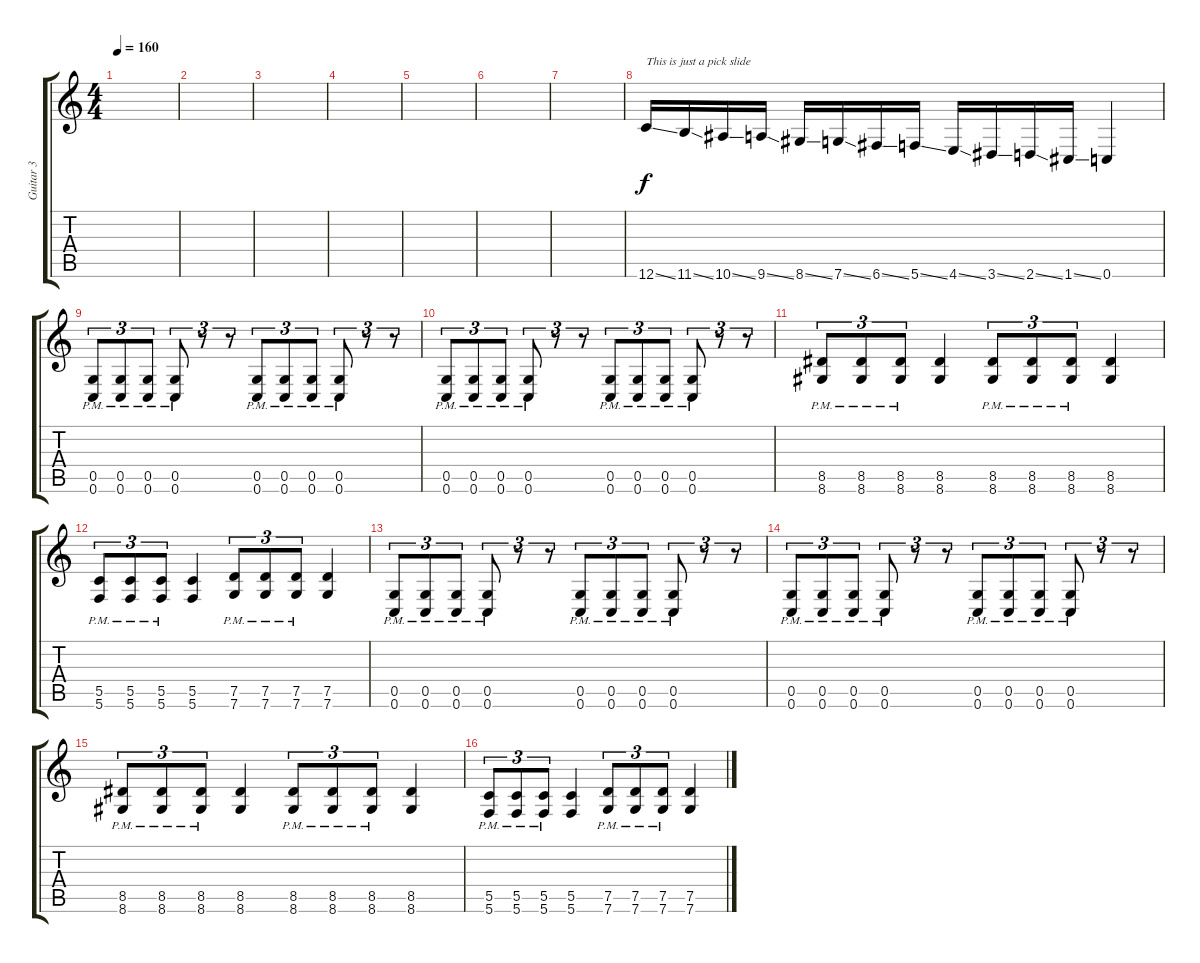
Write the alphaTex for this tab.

\track ("Guitar 3" "Guitar 3") {instrument distortionguitar}
\staff {score tabs}
\tuning (D4 A3 F3 C3 G2 C2) {hide}
\ts (4 4)
\tempo 160
\clef g2
\ks c
|
|
|
|
|
|
|
12.6{ss}.16{txt "This is just a pick slide" volume 16 instrument guitarfretnoise} 11.6{ss}.16 10.6{ss}.16 9.6{ss}.16 8.6{ss}.16 7.6{ss}.16 6.6{ss}.16 5.6{ss}.16 4.6{ss}.16 3.6{ss}.16 2.6{ss}.16 1.6{ss}.16 0.6.4 |
(0.5{pm} 0.6{pm}).8{tu (3 2) dy f volume 13 instrument distortionguitar} (0.5{pm} 0.6{pm}).8{tu (3 2)} (0.5{pm} 0.6{pm}).8{tu (3 2)} (0.5{pm} 0.6{pm}).8{tu (3 2)} r.8{tu (3 2)} r.8{tu (3 2)} (0.5{pm} 0.6{pm}).8{tu (3 2)} (0.5{pm} 0.6{pm}).8{tu (3 2)} (0.5{pm} 0.6{pm}).8{tu (3 2)} (0.5{pm} 0.6{pm}).8{tu (3 2)} r.8{tu (3 2)} r.8{tu (3 2)} |
(0.5{pm} 0.6{pm}).8{tu (3 2)} (0.5{pm} 0.6{pm}).8{tu (3 2)} (0.5{pm} 0.6{pm}).8{tu (3 2)} (0.5{pm} 0.6{pm}).8{tu (3 2)} r.8{tu (3 2)} r.8{tu (3 2)} (0.5{pm} 0.6{pm}).8{tu (3 2)} (0.5{pm} 0.6{pm}).8{tu (3 2)} (0.5{pm} 0.6{pm}).8{tu (3 2)} (0.5{pm} 0.6{pm}).8{tu (3 2)} r.8{tu (3 2)} r.8{tu (3 2)} |
(8.5{pm} 8.6{pm}).8{tu (3 2)} (8.5{pm} 8.6{pm}).8{tu (3 2)} (8.5{pm} 8.6{pm}).8{tu (3 2)} (8.5 8.6).4 (8.5{pm} 8.6{pm}).8{tu (3 2)} (8.5{pm} 8.6{pm}).8{tu (3 2)} (8.5{pm} 8.6{pm}).8{tu (3 2)} (8.5 8.6).4 |
(5.5{pm} 5.6{pm}).8{tu (3 2)} (5.5{pm} 5.6{pm}).8{tu (3 2)} (5.5{pm} 5.6{pm}).8{tu (3 2)} (5.5 5.6).4 (7.5{pm} 7.6{pm}).8{tu (3 2)} (7.5{pm} 7.6{pm}).8{tu (3 2)} (7.5{pm} 7.6{pm}).8{tu (3 2)} (7.5 7.6).4 |
(0.5{pm} 0.6{pm}).8{tu (3 2)} (0.5{pm} 0.6{pm}).8{tu (3 2)} (0.5{pm} 0.6{pm}).8{tu (3 2)} (0.5{pm} 0.6{pm}).8{tu (3 2)} r.8{tu (3 2)} r.8{tu (3 2)} (0.5{pm} 0.6{pm}).8{tu (3 2)} (0.5{pm} 0.6{pm}).8{tu (3 2)} (0.5{pm} 0.6{pm}).8{tu (3 2)} (0.5{pm} 0.6{pm}).8{tu (3 2)} r.8{tu (3 2)} r.8{tu (3 2)} |
(0.5{pm} 0.6{pm}).8{tu (3 2)} (0.5{pm} 0.6{pm}).8{tu (3 2)} (0.5{pm} 0.6{pm}).8{tu (3 2)} (0.5{pm} 0.6{pm}).8{tu (3 2)} r.8{tu (3 2)} r.8{tu (3 2)} (0.5{pm} 0.6{pm}).8{tu (3 2)} (0.5{pm} 0.6{pm}).8{tu (3 2)} (0.5{pm} 0.6{pm}).8{tu (3 2)} (0.5{pm} 0.6{pm}).8{tu (3 2)} r.8{tu (3 2)} r.8{tu (3 2)} |
(8.5{pm} 8.6{pm}).8{tu (3 2)} (8.5{pm} 8.6{pm}).8{tu (3 2)} (8.5{pm} 8.6{pm}).8{tu (3 2)} (8.5 8.6).4 (8.5{pm} 8.6{pm}).8{tu (3 2)} (8.5{pm} 8.6{pm}).8{tu (3 2)} (8.5{pm} 8.6{pm}).8{tu (3 2)} (8.5 8.6).4 |
(5.5{pm} 5.6{pm}).8{tu (3 2)} (5.5{pm} 5.6{pm}).8{tu (3 2)} (5.5{pm} 5.6{pm}).8{tu (3 2)} (5.5 5.6).4 (7.5{pm} 7.6{pm}).8{tu (3 2)} (7.5{pm} 7.6{pm}).8{tu (3 2)} (7.5{pm} 7.6{pm}).8{tu (3 2)} (7.5 7.6).4
